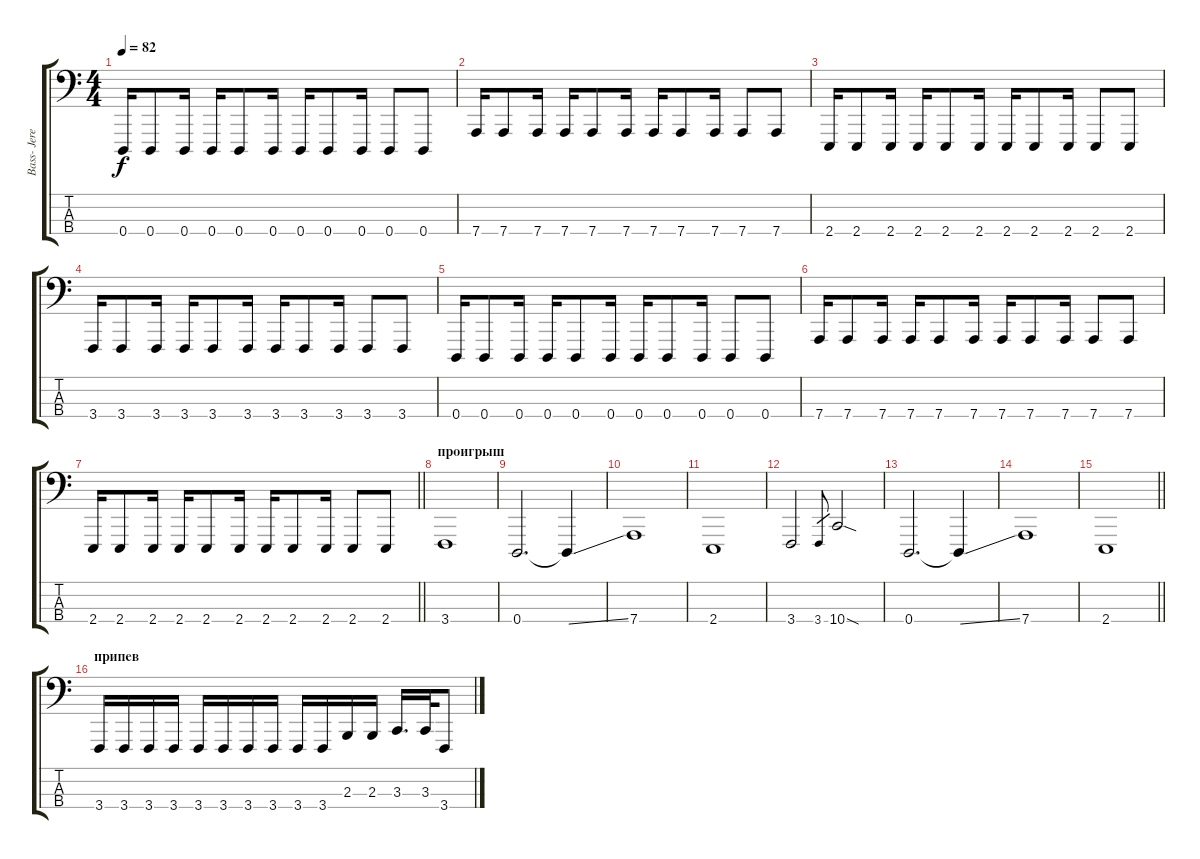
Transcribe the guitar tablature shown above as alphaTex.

\track ("Bass- Jeremy Davis" "Bass- Jere") {instrument lead8bassandlead}
\staff {score tabs}
\tuning (G2 D2 A1 D1) {hide}
\ts (4 4)
\tempo 82
\clef f4
\ks c
0.4.16{dy f} 0.4.8 0.4.16 0.4.16 0.4.8 0.4.16 0.4.16 0.4.8 0.4.16 0.4.8 0.4.8 |
7.4.16 7.4.8 7.4.16 7.4.16 7.4.8 7.4.16 7.4.16 7.4.8 7.4.16 7.4.8 7.4.8 |
2.4.16 2.4.8 2.4.16 2.4.16 2.4.8 2.4.16 2.4.16 2.4.8 2.4.16 2.4.8 2.4.8 |
3.4.16 3.4.8 3.4.16 3.4.16 3.4.8 3.4.16 3.4.16 3.4.8 3.4.16 3.4.8 3.4.8 |
0.4.16 0.4.8 0.4.16 0.4.16 0.4.8 0.4.16 0.4.16 0.4.8 0.4.16 0.4.8 0.4.8 |
7.4.16 7.4.8 7.4.16 7.4.16 7.4.8 7.4.16 7.4.16 7.4.8 7.4.16 7.4.8 7.4.8 |
\barLineRight lightlight
2.4.16 2.4.8 2.4.16 2.4.16 2.4.8 2.4.16 2.4.16 2.4.8 2.4.16 2.4.8 2.4.8 |
\section ("" "проигрыш")
3.4.1 |
0.4.2{d} 0.4{ss t}.4 |
7.4.1 |
2.4.1 |
3.4.2 3.4.8{gr} 10.4{sod}.2 |
0.4.2{d} 0.4{ss t}.4 |
7.4.1 |
\barLineRight lightlight
2.4.1 |
\section ("" "припев")
3.4.16 3.4.16 3.4.16 3.4.16 3.4.16 3.4.16 3.4.16 3.4.16 3.4.16 3.4.16 2.3.16 2.3.16 3.3.16{d} 3.3.32 3.4.8
